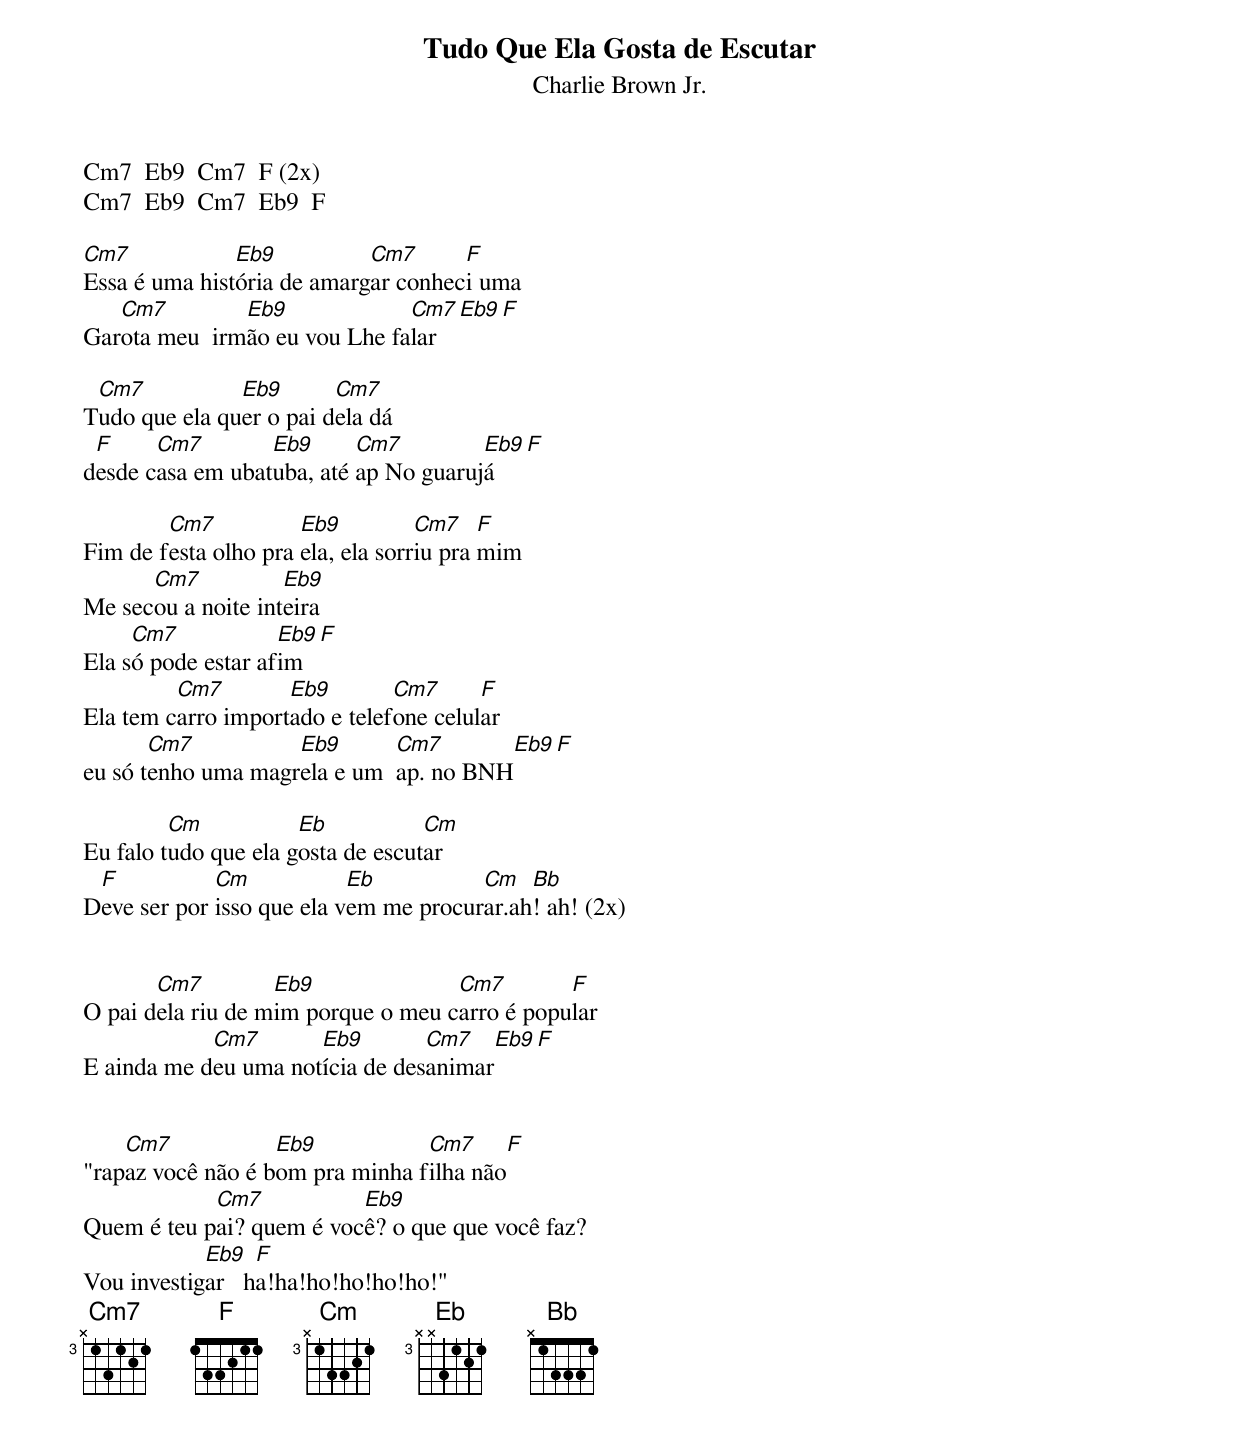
Tudo Que Ela Gosta de Escutar
Charlie Brown Jr.

Cm7  Eb9  Cm7  F (2x)
Cm7  Eb9  Cm7  Eb9  F

Cm7            Eb9          Cm7      F
Essa é uma história de amargar conheci uma
   Cm7         Eb9             Cm7  Eb9  F
Garota meu  irmão eu vou Lhe falar

 Cm7           Eb9       Cm7
Tudo que ela quer o pai dela dá
 F     Cm7        Eb9      Cm7         Eb9  F
desde casa em ubatuba, até ap No guarujá

        Cm7           Eb9          Cm7    F
Fim de festa olho pra ela, ela sorriu pra mim
      Cm7           Eb9
Me secou a noite inteira
     Cm7            Eb9  F
Ela só pode estar afim
         Cm7        Eb9        Cm7      F
Ela tem carro importado e telefone celular
       Cm7          Eb9       Cm7         Eb9  F
eu só tenho uma magrela e um  ap. no BNH

         Cm           Eb           Cm
Eu falo tudo que ela gosta de escutar
 F           Cm            Eb          Cm   Bb
Deve ser por isso que ela vem me procurar.ah! ah! (2x)


       Cm7         Eb9              Cm7        F
O pai dela riu de mim porque o meu carro é popular
            Cm7       Eb9        Cm7   Eb9 F
E ainda me deu uma notícia de desanimar


    Cm7            Eb9           Cm7      F
"rapaz você não é bom pra minha filha não
            Cm7           Eb9
Quem é teu pai? quem é você? o que que você faz?
            Eb9   F
Vou investigar   ha!ha!ho!ho!ho!ho!"
